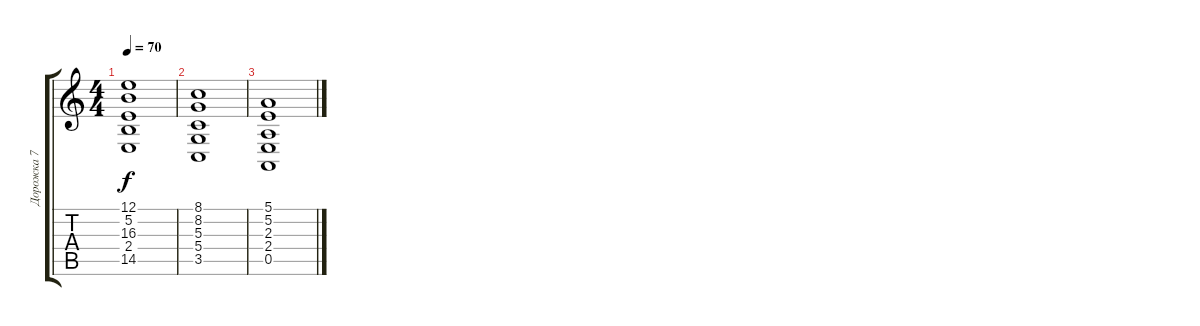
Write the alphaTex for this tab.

\track ("Дорожка 7" "Дорожка 7") {instrument stringensemble1}
\staff {score tabs}
\tuning (E4 B3 G3 D3 A2 E2) {hide}
\ts (4 4)
\tempo 70
\clef g2
\ks c
(12.1{t} 5.2{t} 16.3{t} 2.4{t} 14.5{t}).1{dy f} |
(8.1 8.2 5.3 5.4 3.5).1 |
(5.1 5.2 2.3 2.4 0.5).1
